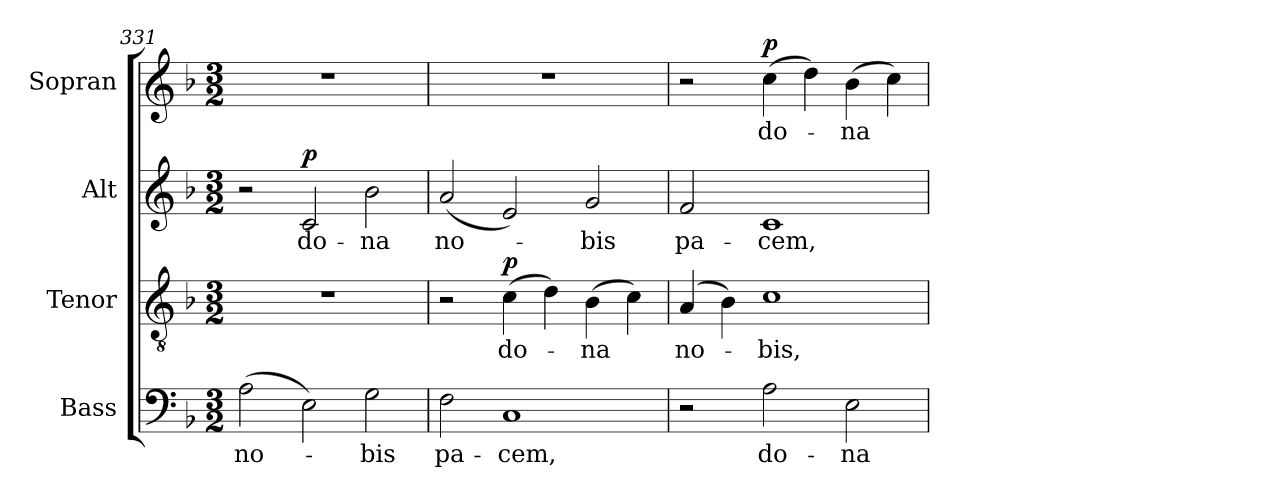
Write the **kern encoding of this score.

**kern	**text	**kern	**text	**dynam	**kern	**text	**dynam	**kern	**text	**dynam
*part4	*part4	*part3	*part3	*part3	*part2	*part2	*part2	*part1	*part1	*part1
*staff4	*staff4	*staff3	*staff3	*staff3	*staff2	*staff2	*staff2	*staff1	*staff1	*staff1
*I"Bass	*	*I"Tenor	*	*	*I"Alt	*	*	*I"Sopran	*	*
*I'B.	*	*I'T.	*	*	*I'A.	*	*	*I'S.	*	*
!!LO:PB:g=z
*clefF4	*	*clefGv2	*	*	*clefG2	*	*	*clefG2	*	*
*k[b-]	*	*k[b-]	*	*	*k[b-]	*	*	*k[b-]	*	*
*F:	*	*F:	*	*	*F:	*	*	*F:	*	*
*M3/2	*	*M3/2	*	*	*M3/2	*	*	*M3/2	*	*
=331	=331	=331	=331	=331	=331	=331	=331	=331	=331	=331
!	!LO:LY:b	!	!	!	!	!	!	!	!	!
(>2A\	no-	1.r	.	.	2r	.	.	1.r	.	.
!	!	!	!	!	!	!LO:LY:b	!LO:DY:a	!	!	!
2E\)	.	.	.	.	2c/	do-	p	.	.	.
!	!LO:LY:b	!	!	!	!	!LO:LY:b	!	!	!	!
2G\	-bis	.	.	.	2b-\	-na	.	.	.	.
=332	=332	=332	=332	=332	=332	=332	=332	=332	=332	=332
!	!LO:LY:b	!	!	!	!	!LO:LY:b	!	!	!	!
2F\	pa-	2r	.	.	(<2a/	no-	.	1.r	.	.
!	!LO:LY:b	!	!LO:LY:b	!LO:DY:a	!	!	!	!	!	!
1C	-cem,	(>4c\	do-	p	2e/)	.	.	.	.	.
.	.	4d\)	.	.	.	.	.	.	.	.
!	!	!	!LO:LY:b	!	!	!LO:LY:b	!	!	!	!
.	.	(>4B-\	-na	.	2g/	-bis	.	.	.	.
.	.	4c\)	.	.	.	.	.	.	.	.
=333	=333	=333	=333	=333	=333	=333	=333	=333	=333	=333
!	!	!	!LO:LY:b	!	!	!LO:LY:b	!	!	!	!
2r	.	(>4A/	no-	.	2f/	pa-	.	2r	.	.
.	.	4B-\)	.	.	.	.	.	.	.	.
!	!LO:LY:b	!	!LO:LY:b	!	!	!LO:LY:b	!	!	!LO:LY:b	!LO:DY:a
2A\	do-	1c	-bis,	.	1c	-cem,	.	(>4cc\	do-	p
.	.	.	.	.	.	.	.	4dd\)	.	.
!	!LO:LY:b	!	!	!	!	!	!	!	!LO:LY:b	!
2E\	-na	.	.	.	.	.	.	(>4b-\	-na	.
.	.	.	.	.	.	.	.	4cc\)	.	.
=	=	=	=	=	=	=	=	=	=	=
*-	*-	*-	*-	*-	*-	*-	*-	*-	*-	*-
